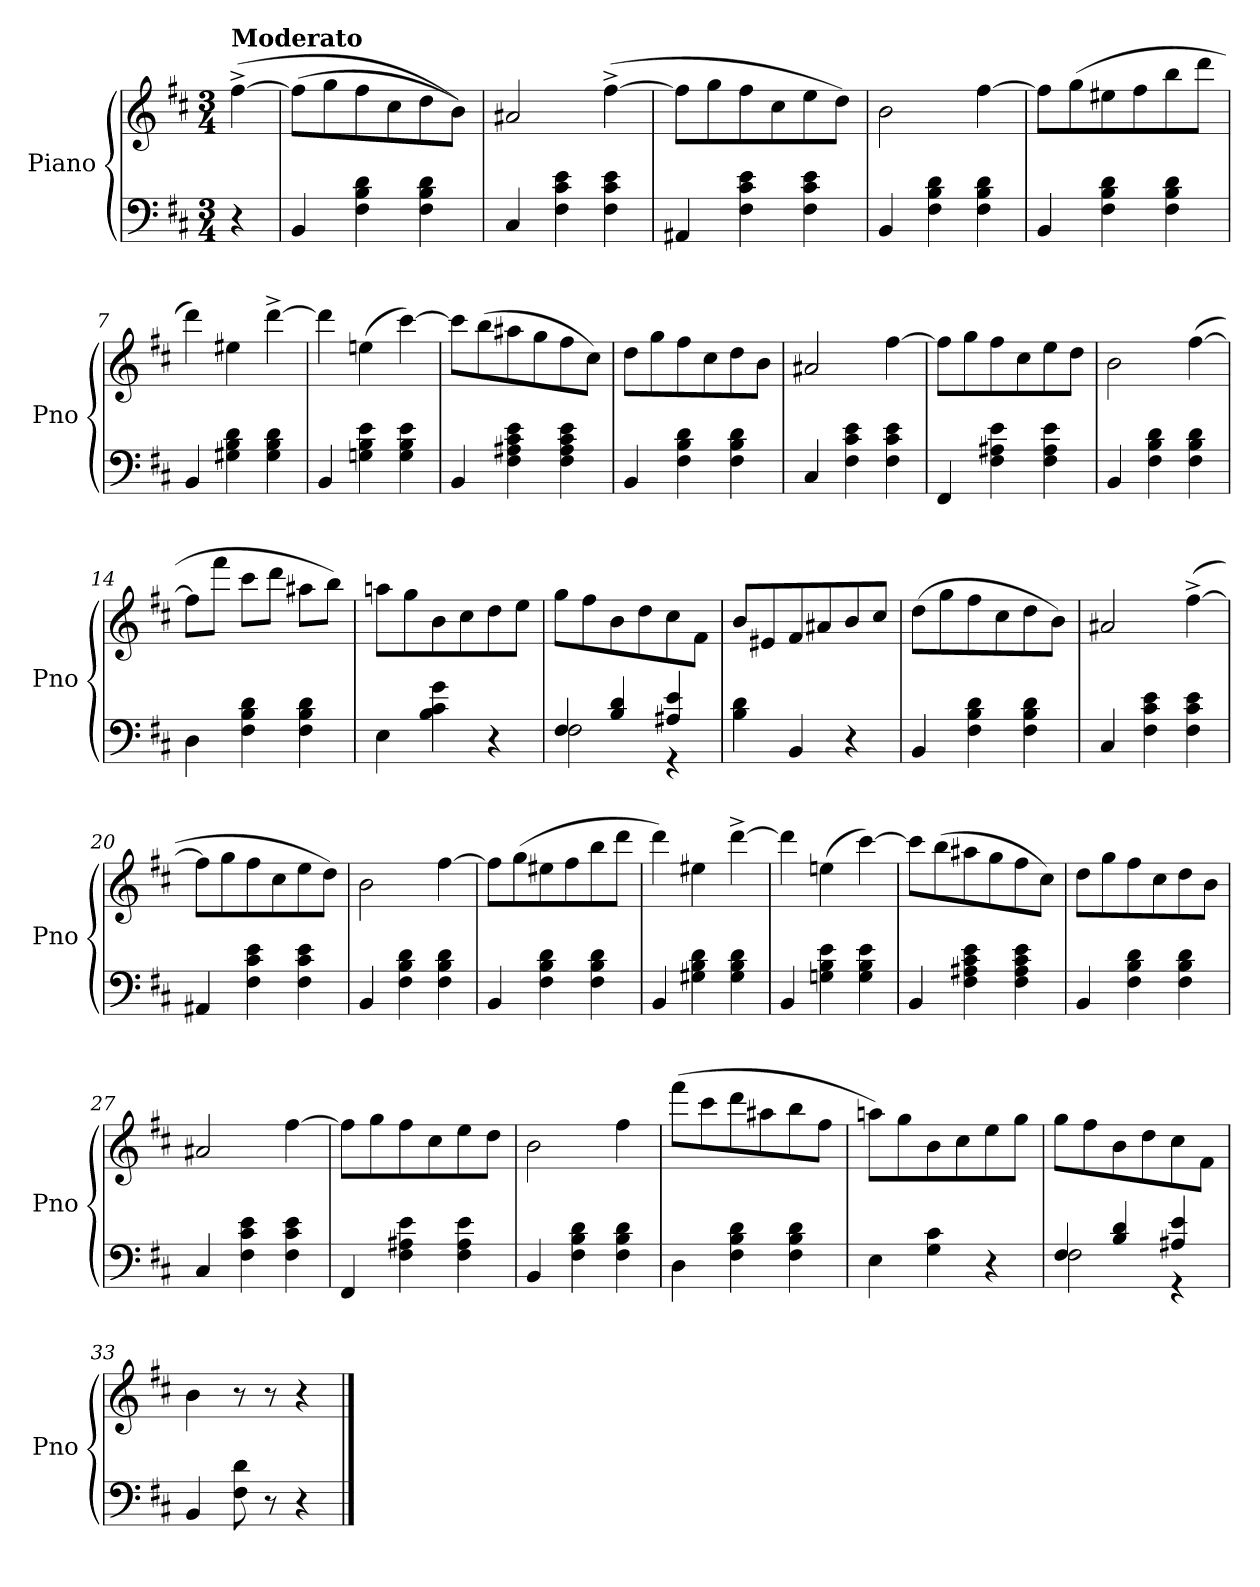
**kern	**kern	**dynam
*part1	*part1	*part1
*staff2	*staff1	*staff1/2
*I"Piano	*	*
*I'Pno	*	*
*clefF4	*clefG2	*
*k[f#c#]	*k[f#c#]	*
*M3/4	*M3/4	*
*MM152	*MM152	*
=1	=1	=1
!	!LO:TX:a:B:t=Moderato	!
!	!	!LO:DY:b
4r	(>[4ff#^\	other-dynamics
=2	=2	=2
4BB/	(>8ff#\L]	.
.	8gg\	.
4F#\ 4B\ 4d\	8ff#\	.
.	8cc#\	.
4F#\ 4B\ 4d\	8dd\	.
.	8b\J))	.
=3	=3	=3
4C#/	2a#X/	.
4F#\ 4c#\ 4e\	.	.
4F#\ 4c#\ 4e\	(>[4ff#^\	.
=4	=4	=4
4AA#X/	8ff#\L]	.
.	8gg\	.
4F#\ 4c#\ 4e\	8ff#\	.
.	8cc#\	.
4F#\ 4c#\ 4e\	8ee\	.
.	8dd\J)	.
=5	=5	=5
4BB/	2b\	.
4F#\ 4B\ 4d\	.	.
4F#\ 4B\ 4d\	[4ff#\	.
!!LO:LB:g=z
=6	=6	=6
4BB/	8ff#\L]	.
.	(>8gg\	.
4F#\ 4B\ 4d\	8ee#X\	.
.	8ff#\	.
4F#\ 4B\ 4d\	8bb\	.
.	8ddd\J	.
=7	=7	=7
4BB/	4ddd\)	.
4G#X\ 4B\ 4d\	4ee#X\	.
4G#\ 4B\ 4d\	[4ddd^\	.
=8	=8	=8
4BB/	4ddd\]	.
4Gn\ 4B\ 4e\	(>4een\	.
4G\ 4B\ 4e\	[4ccc#\)	.
=9	=9	=9
4BB/	8ccc#\L]	.
.	(>8bb\	.
4F#\ 4A#X\ 4c#\ 4e\	8aa#X\	.
.	8gg\	.
4F#\ 4A#\ 4c#\ 4e\	8ff#\	.
.	8cc#\J)	.
=10	=10	=10
4BB/	8dd\L	.
.	8gg\	.
4F#\ 4B\ 4d\	8ff#\	.
.	8cc#\	.
4F#\ 4B\ 4d\	8dd\	.
.	8b\J	.
!!LO:LB:g=z
=11	=11	=11
4C#/	2a#X/	.
4F#\ 4c#\ 4e\	.	.
4F#\ 4c#\ 4e\	[4ff#\	.
=12	=12	=12
4FF#/	8ff#\L]	.
.	8gg\	.
4F#\ 4A#X\ 4e\	8ff#\	.
.	8cc#\	.
4F#\ 4A#\ 4e\	8ee\	.
.	8dd\J	.
=13	=13	=13
4BB/	2b\	.
4F#\ 4B\ 4d\	.	.
4F#\ 4B\ 4d\	(>[4ff#\	.
=14	=14	=14
4D\	8ff#\L]	.
.	8fff#\J	.
4F#\ 4B\ 4d\	8ccc#\L	.
.	8ddd\J	.
4F#\ 4B\ 4d\	8aa#X\L	.
.	8bb\J)	.
=15	=15	=15
4E\	8aan\L	.
.	8gg\	.
4B\ 4c#\ 4g\	8b\	.
.	8cc#\	.
4r	8dd\	.
.	8ee\J	.
!!LO:LB:g=z
=16	=16	=16
*^	*	*
4F#/	2F#\	8gg\L	.
.	.	8ff#\	.
4B/ 4d/	.	8b\	.
.	.	8dd\	.
4A#X/ 4e/	4r	8cc#\	.
.	.	8f#\J	.
*v	*v	*	*
=17	=17	=17
4B\ 4d\	8b/L	.
.	8e#X/	.
4BB/	8f#/	.
.	8a#X/	.
4r	8b/	.
.	8cc#/J	.
=18	=18	=18
4BB/	(>8dd\L	.
.	8gg\	.
4F#\ 4B\ 4d\	8ff#\	.
.	8cc#\	.
4F#\ 4B\ 4d\	8dd\	.
.	8b\J)	.
=19	=19	=19
4C#/	2a#X/	.
4F#\ 4c#\ 4e\	.	.
4F#\ 4c#\ 4e\	(>[4ff#^\	.
!!LO:LB:g=z
=20	=20	=20
4AA#X/	8ff#\L]	.
.	8gg\	.
4F#\ 4c#\ 4e\	8ff#\	.
.	8cc#\	.
4F#\ 4c#\ 4e\	8ee\	.
.	8dd\J)	.
=21	=21	=21
4BB/	2b\	.
4F#\ 4B\ 4d\	.	.
4F#\ 4B\ 4d\	[4ff#\	.
=22	=22	=22
4BB/	8ff#\L]	.
.	(>8gg\	.
4F#\ 4B\ 4d\	8ee#X\	.
.	8ff#\	.
4F#\ 4B\ 4d\	8bb\	.
.	8ddd\J	.
=23	=23	=23
4BB/	4ddd\)	.
4G#X\ 4B\ 4d\	4ee#X\	.
4G#\ 4B\ 4d\	[4ddd^\	.
=24	=24	=24
4BB/	4ddd\]	.
4Gn\ 4B\ 4e\	(>4een\	.
4G\ 4B\ 4e\	[4ccc#\)	.
!!LO:PB:g=z
=25	=25	=25
4BB/	8ccc#\L]	.
.	(>8bb\	.
4F#\ 4A#X\ 4c#\ 4e\	8aa#X\	.
.	8gg\	.
4F#\ 4A#\ 4c#\ 4e\	8ff#\	.
.	8cc#\J)	.
=26	=26	=26
4BB/	8dd\L	.
.	8gg\	.
4F#\ 4B\ 4d\	8ff#\	.
.	8cc#\	.
4F#\ 4B\ 4d\	8dd\	.
.	8b\J	.
=27	=27	=27
4C#/	2a#X/	.
4F#\ 4c#\ 4e\	.	.
4F#\ 4c#\ 4e\	[4ff#\	.
=28	=28	=28
4FF#/	8ff#\L]	.
.	8gg\	.
4F#\ 4A#X\ 4e\	8ff#\	.
.	8cc#\	.
4F#\ 4A#\ 4e\	8ee\	.
.	8dd\J	.
=29	=29	=29
4BB/	2b\	.
4F#\ 4B\ 4d\	.	.
4F#\ 4B\ 4d\	4ff#\	.
!!LO:LB:g=z
=30	=30	=30
4D\	(>8fff#\L	.
.	8ccc#\	.
4F#\ 4B\ 4d\	8ddd\	.
.	8aa#X\	.
4F#\ 4B\ 4d\	8bb\	.
.	8ff#\J	.
=31	=31	=31
4E\	8aan\L)	.
.	8gg\	.
4G\ 4c#\	8b\	.
.	8cc#\	.
4r	8ee\	.
.	8gg\J	.
=32	=32	=32
*^	*	*
4F#/	2F#\	8gg\L	.
.	.	8ff#\	.
4B/ 4d/	.	8b\	.
.	.	8dd\	.
4A#X/ 4e/	4r	8cc#\	.
.	.	8f#\J	.
*v	*v	*	*
=33	=33	=33
4BB/	4b\	.
8F#\ 8d\	8r	.
8r	8r	.
4r	4r	.
==	==	==
*-	*-	*-
